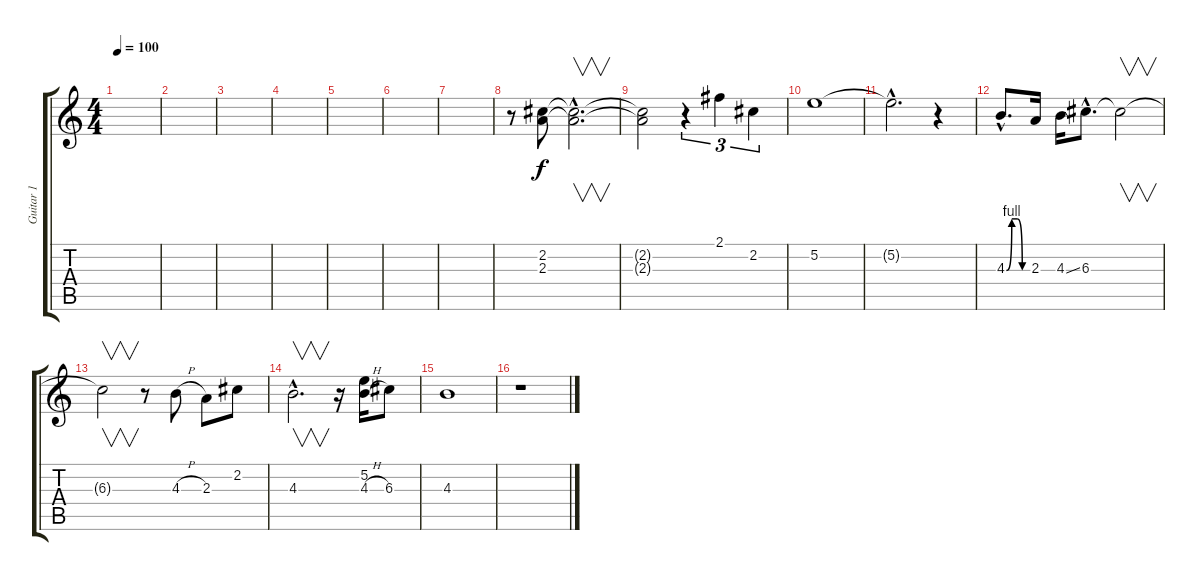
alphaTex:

\track ("Guitar 1" "Guitar 1") {instrument distortionguitar}
\staff {score tabs}
\tuning (E4 B3 G3 D3 A2 E2) {hide}
\ts (4 4)
\tempo 100
\clef g2
\ks c
|
|
|
|
|
|
|
r.8 (2.2 2.3).8 (2.2{hac t} 2.3{hac t}).2{v d} |
(2.2{t} 2.3{t}).2 r.4{tu (3 2)} 2.1.4{tu (3 2)} 2.2.4{tu (3 2)} |
5.2.1 |
5.2{hac t}.2{d} r.4 |
4.3{be (custom 0 0 15 4 30 4 45 0 60 0) hac}.8{d} 2.3.16 4.3{ss}.16 6.3{hac}.8{d} 6.3{t}.2{v} |
6.3{t}.2{v} r.8 4.3{h}.8 2.3.8 2.2.8 |
4.3{hac}.2{v d} r.16 (5.2 4.3{h}).16 6.3.8 |
4.3.1 |
r.1
